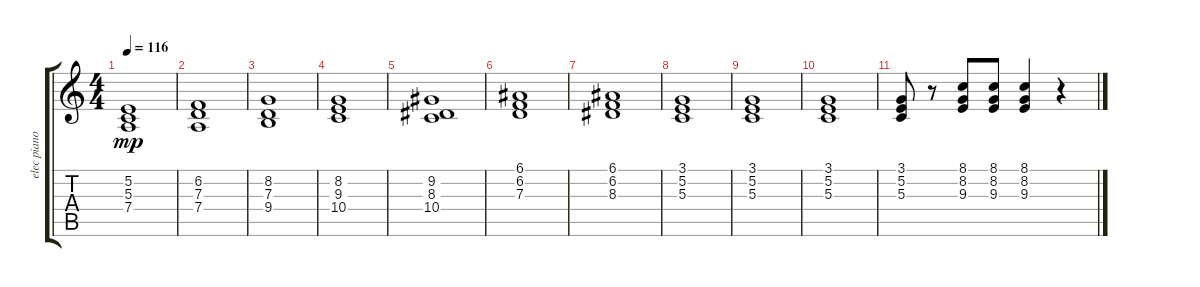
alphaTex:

\track ("elec piano" "elec piano") {instrument honkytonkpiano}
\staff {score tabs}
\tuning (E4 B3 G3 D3 A2 E2) {hide}
\ts (4 4)
\tempo 116
\clef g2
\ks c
(5.2 5.3 7.4).1{dy mp} |
(6.2 7.3 7.4).1 |
(8.2 7.3 9.4).1 |
(8.2 9.3 10.4).1 |
(9.2 8.3 10.4).1 |
(6.1 6.2 7.3).1 |
(6.1 6.2 8.3).1 |
(3.1 5.2 5.3).1 |
(3.1 5.2 5.3).1 |
(3.1 5.2 5.3).1 |
(3.1 5.2 5.3).8 r.8 (8.1 8.2 9.3).8 (8.1 8.2 9.3).8 (8.1 8.2 9.3).4 r.4
